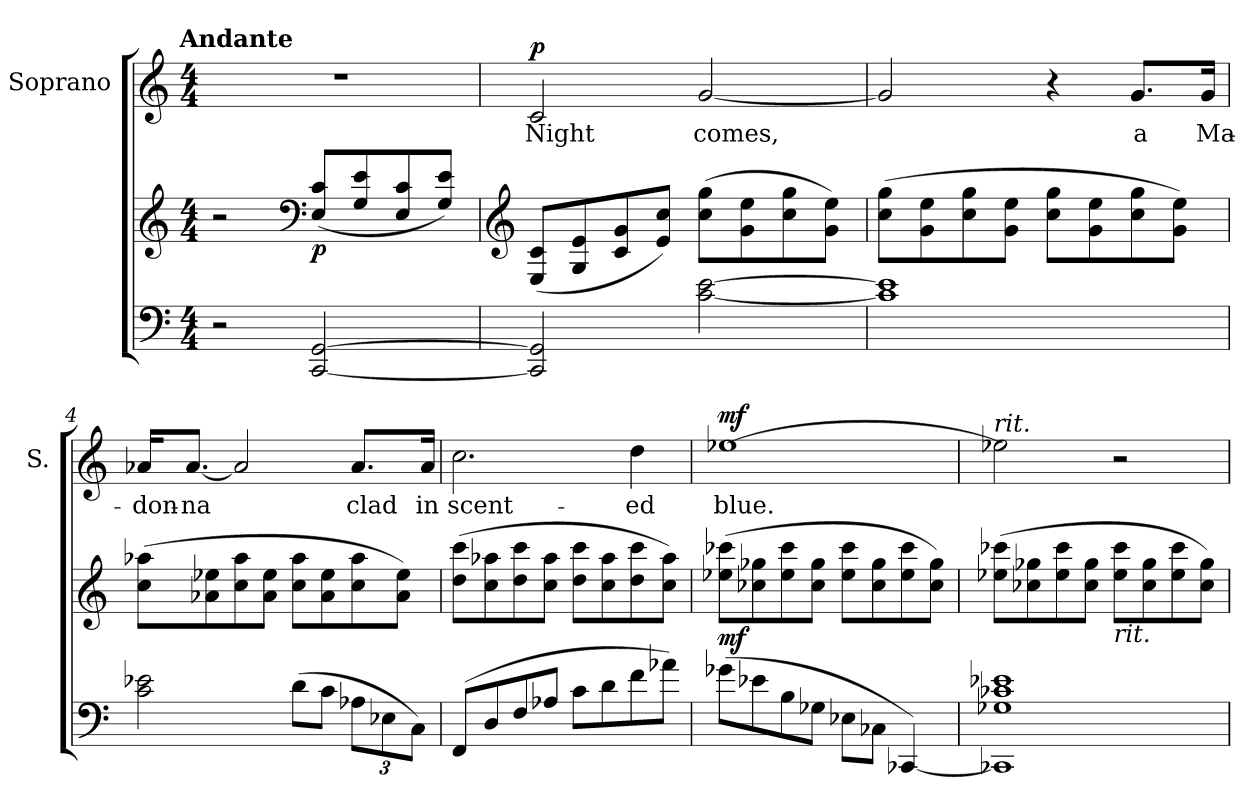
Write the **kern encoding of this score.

**kern	**kern	**dynam	**kern	**text	**dynam
*part2	*part2	*part2	*part1	*part1	*part1
*staff3	*staff2	*staff2/3	*staff1	*staff1	*staff1
*	*	*	*I"Soprano	*	*
*	*	*	*I'S.	*	*
*clefF4	*clefG2	*	*clefG2	*	*
*k[]	*k[]	*	*k[]	*	*
!!LO:TX:omd:t=Andante
*M4/4	*M4/4	*	*M4/4	*	*
*MM92	*MM92	*	*MM92	*	*
=1	=1	=1	=1	=1	=1
2r	2r	.	1r	.	.
*	*clefF4	*	*	*	*
!	!	!LO:DY:b	!	!	!
[2CC/ [2GG/	(<8E/ 8c/L	p	.	.	.
.	8G/ 8e/	.	.	.	.
.	8E/ 8c/	.	.	.	.
.	8G/ 8e/J)	.	.	.	.
=2	=2	=2	=2	=2	=2
*	*clefG2	*	*	*	*
!	!	!	!	!	!LO:DY:a
2CC]/ 2GG]/	(<8E/ 8c/L	.	2c/	Night	p
.	8G/ 8e/	.	.	.	.
.	8c/ 8g/	.	.	.	.
.	8e/ 8cc/J)	.	.	.	.
[2c\ [2e\	(>8cc\ 8gg\L	.	[2g/	comes,	.
.	8g\ 8ee\	.	.	.	.
.	8cc\ 8gg\	.	.	.	.
.	8g\ 8ee\J)	.	.	.	.
=3	=3	=3	=3	=3	=3
1c] 1e]	(>8cc\ 8gg\L	.	2g/]	.	.
.	8g\ 8ee\	.	.	.	.
.	8cc\ 8gg\	.	.	.	.
.	8g\ 8ee\J	.	.	.	.
.	8cc\ 8gg\L	.	4r	.	.
.	8g\ 8ee\	.	.	.	.
!	!	!LO:DY:b	!	!	!LO:DY:a
.	8cc\ 8gg\	cresc.	8.g/L	a	cresc.
.	8g\ 8ee\J)	.	.	.	.
.	.	.	16g/Jk	Ma-	.
=4	=4	=4	=4	=4	=4
2c\ 2e-X\	(>8cc\ 8aa-X\L	.	16a-X/KL	-don-	.
.	.	.	[8.a-/J	-na	.
.	8a-X\ 8ee-X\	.	.	.	.
.	8cc\ 8aa-\	.	2a-/]	.	.
.	8a-\ 8ee-\J	.	.	.	.
(>8d\L	8cc\ 8aa-\L	.	.	.	.
8c\J	8a-\ 8ee-\	.	.	.	.
*Xbrackettup	*	*	*	*	*
12A-X\L	8cc\ 8aa-\	.	8.a-/L	clad	.
12E-X\	.	.	.	.	.
.	8a-\ 8ee-\J)	.	.	.	.
12C\J)	.	.	.	.	.
.	.	.	16a-/Jk	in	.
=5	=5	=5	=5	=5	=5
(>8FF/L	(>8dd\ 8ccc\L	.	2.cc\	scent-	.
8D/	8cc\ 8aa-X\	.	.	.	.
8F/	8dd\ 8ccc\	.	.	.	.
8A-X/J	8cc\ 8aa-\J	.	.	.	.
8c\L	8dd\ 8ccc\L	.	.	.	.
8d\	8cc\ 8aa-\	.	.	.	.
8f\	8dd\ 8ccc\	.	4dd\	-ed	.
8a-X\J)	8cc\ 8aa-\J)	.	.	.	.
=6	=6	=6	=6	=6	=6
!	!	!LO:DY:b	!	!	!LO:DY:a
(>8g-X\L	(>8ee-X\ 8ccc-X\L	mf	[1ee-X	blue.	mf
8e-X\	8cc-X\ 8gg-X\	.	.	.	.
8B\	8ee-\ 8ccc-\	.	.	.	.
8G-X\J	8cc-\ 8gg-\J	.	.	.	.
8E-X\L	8ee-\ 8ccc-\L	.	.	.	.
8C-X\J	8cc-\ 8gg-\	.	.	.	.
[4CC-X/)	8ee-\ 8ccc-\	.	.	.	.
.	8cc-\ 8gg-\J)	.	.	.	.
=7	=7	=7	=7	=7	=7
!	!	!	!LO:TX:a:i:t=rit.	!	!
1CC-X] 1G-X 1c-X 1e-X	(>8ee-X\ 8ccc-X\L	.	2ee-X\]	.	.
.	8cc-X\ 8gg-X\	.	.	.	.
.	8ee-\ 8ccc-\	.	.	.	.
.	8cc-\ 8gg-\J	.	.	.	.
!	!LO:TX:b:i:t=rit.	!	!	!	!
.	8ee-\ 8ccc-\L	.	2r	.	.
.	8cc-\ 8gg-\	.	.	.	.
.	8ee-\ 8ccc-\	.	.	.	.
.	8cc-\ 8gg-\J)	.	.	.	.
=	=	=	=	=	=
*-	*-	*-	*-	*-	*-
